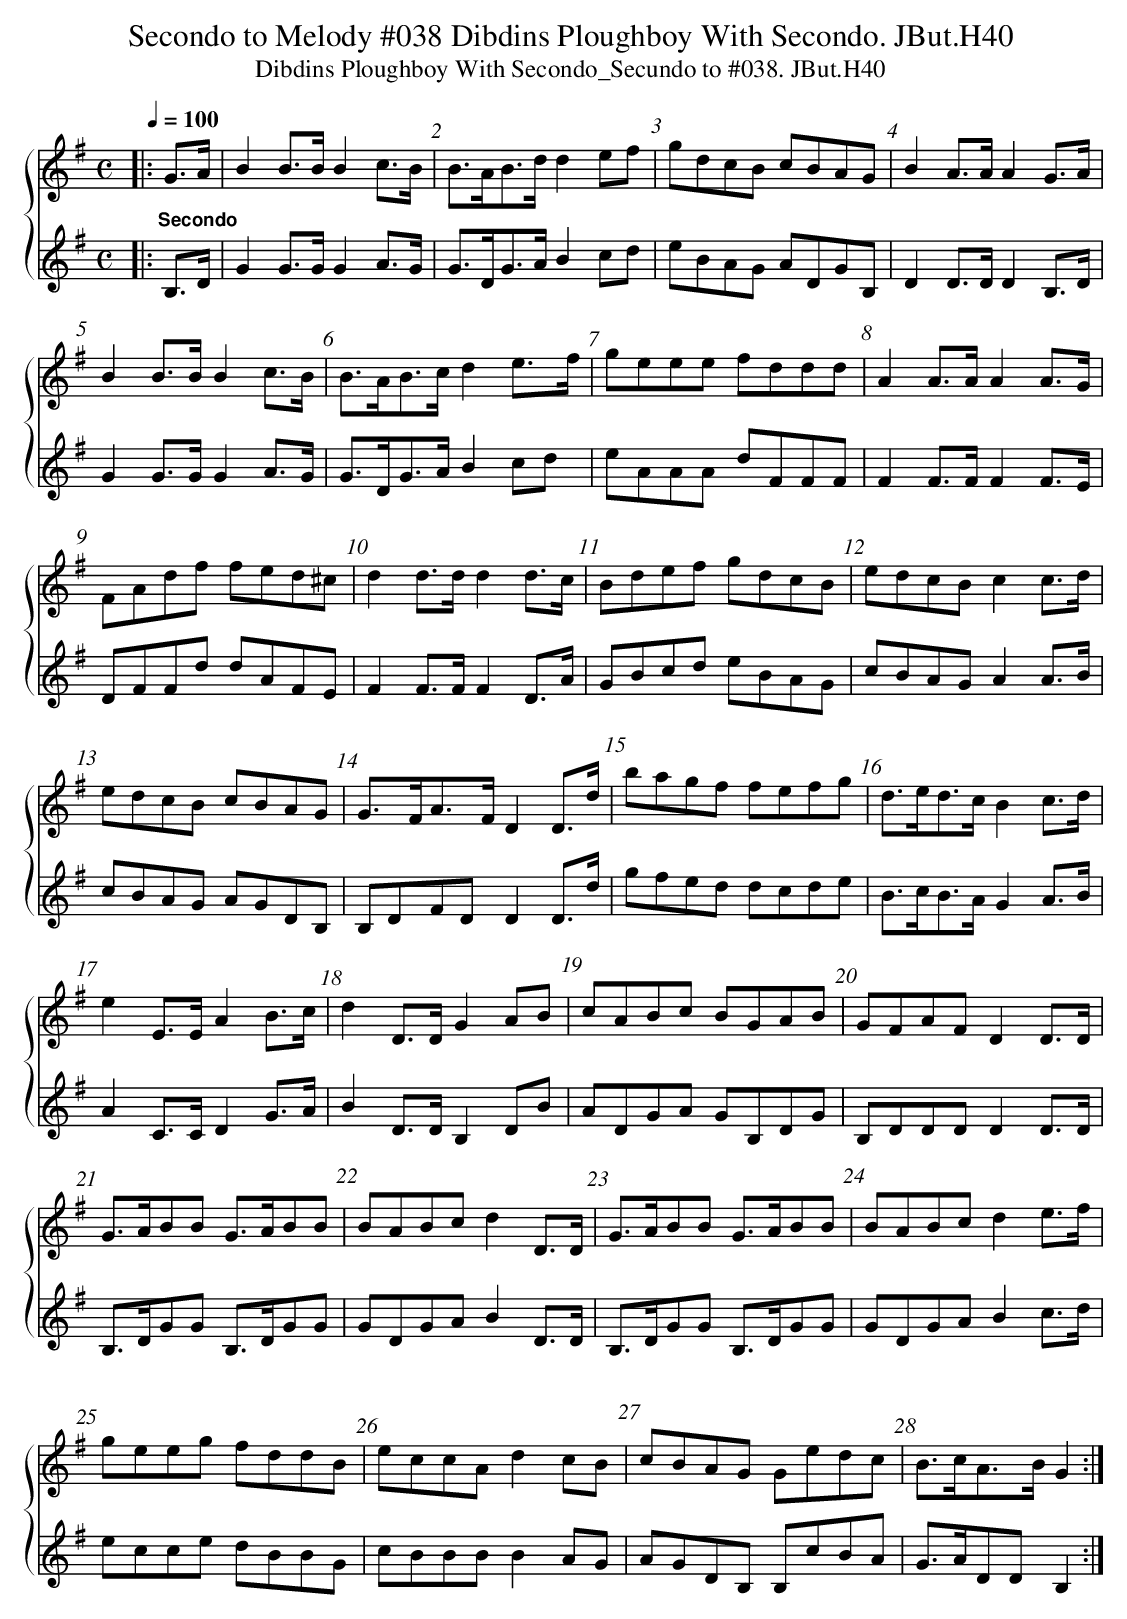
X:1
T:Secondo to Melody #038 Dibdins Ploughboy With Secondo. JBut.H40
T:Dibdins Ploughboy With Secondo_Secundo to #038. JBut.H40
M:C
L:1/8
Q:1/4=100
K:G
%%score {1 2}
V:1
|: G>A | B2 B>B B2 c>B | B>AB>d d2 ef | gdcB cBAG | B2 A>A A2 G>A |
B2 B>B B2 c>B | B>AB>c d2 e>f | geee fddd | A2 A>A A2 A>G |
FAdf fed^c | d2 d>d d2 d>c | Bdef gdcB | edcB c2 c>d |
edcB cBAG | G>FA>F D2 D>d | bagf fefg | d>ed>c B2 c>d |
e2 E>E A2 B>c | d2 D>D G2 AB | cABc BGAB | GFAF D2 D>D |
G>ABB G>ABB | BABc d2 D>D | G>ABB G>ABB | BABc d2 e>f |
geeg fddB | eccA d2 cB | cBAG Gedc | B>cA>B G2 :|
V:2
|: "^Secondo" B,>D | G2 G>G G2 A>G | G>DG>A B2 cd | eBAG ADGB, | D2 D>D D2 B,>D |
G2 G>G G2 A>G | G>DG>A B2 cd | eAAA dFFF | F2 F>F F2 F>E |
DFFd dAFE | F2 F>F F2 D>A | GBcd eBAG | cBAG A2 A>B |
cBAG AGDB, | B,DFD D2 D>d | gfed dcde | B>cB>A G2 A>B | A2 C>C D2 G>A |
B2 D>D B,2 DB | ADGA GB,DG | B,DDD D2 D>D | B,>DGG B,>DGG |
GDGA B2 D>D | B,>DGG B,>DGG | GDGA B2 c>d | ecce dBBG |
cBBB B2 AG | AGDB, B,cBA | G>ADD B,2 :|
